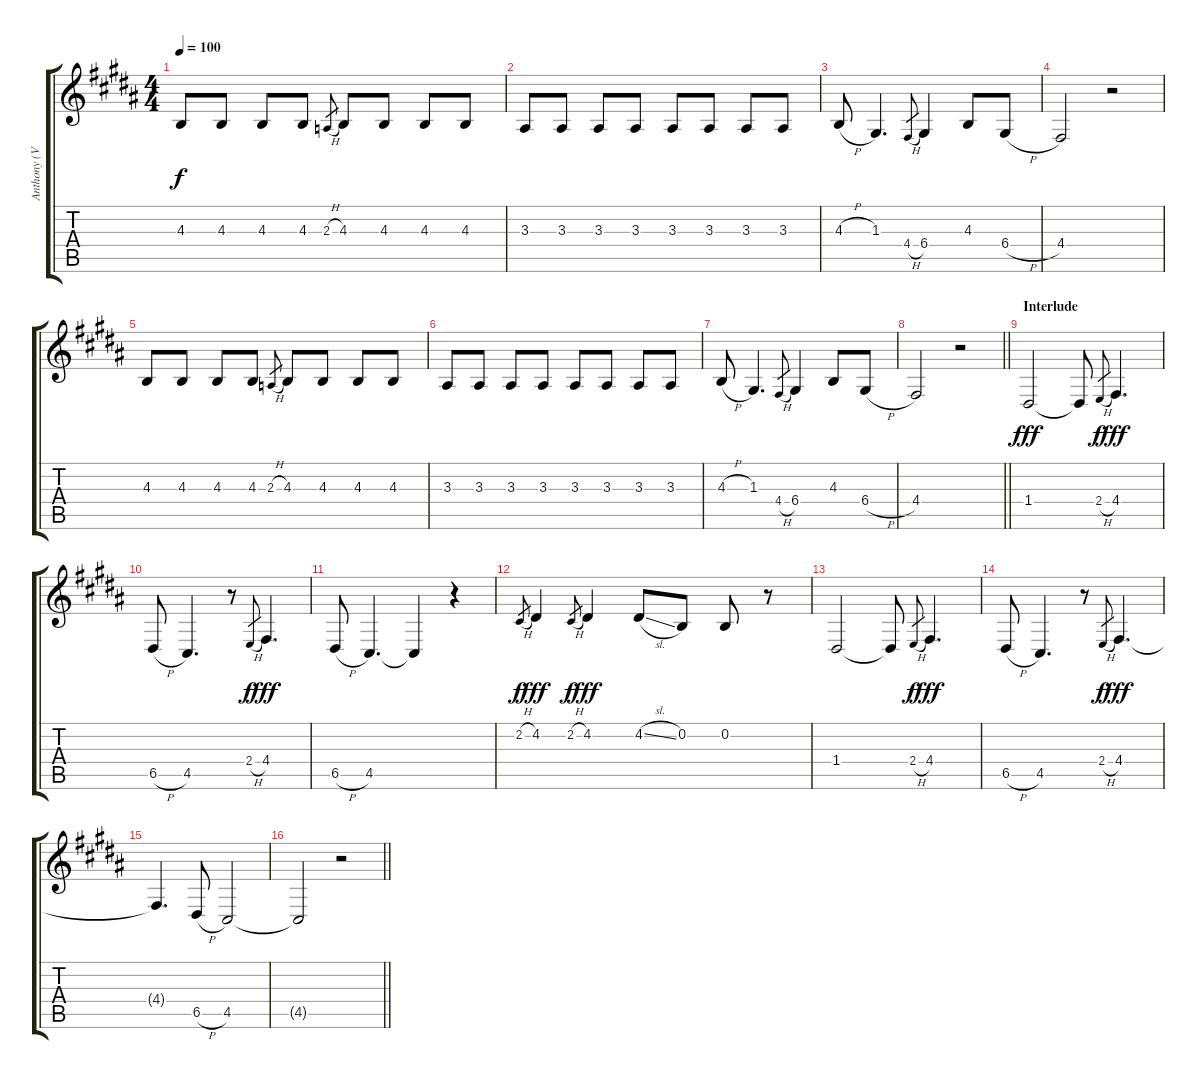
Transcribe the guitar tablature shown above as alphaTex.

\track ("Anthony (Vocals)" "Anthony (V") {instrument altosax}
\staff {score tabs}
\tuning (E4 B3 G3 D3 A2 E2) {hide}
\ts (4 4)
\tempo 100
\clef g2
\ks b
4.3.8{dy f} 4.3.8 4.3.8 4.3.8 2.3{h}.8{gr} 4.3.8 4.3.8 4.3.8 4.3.8 |
3.3.8 3.3.8 3.3.8 3.3.8 3.3.8 3.3.8 3.3.8 3.3.8 |
4.3{h}.8 1.3.4{d} 4.4{h}.8{gr} 6.4.4 4.3.8 6.4{h}.8 |
4.4.2 r.2 |
4.3.8 4.3.8 4.3.8 4.3.8 2.3{h}.8{gr} 4.3.8 4.3.8 4.3.8 4.3.8 |
3.3.8 3.3.8 3.3.8 3.3.8 3.3.8 3.3.8 3.3.8 3.3.8 |
4.3{h}.8 1.3.4{d} 4.4{h}.8{gr} 6.4.4 4.3.8 6.4{h}.8 |
\barLineRight lightlight
4.4.2 r.2 |
\section ("" "Interlude")
1.4.2{dy fff} 1.4{t}.8 2.4{h}.8{gr dy f} 4.4.4{d dy fff} |
6.5{h}.8 4.5.4{d} r.8 2.4{h}.8{gr dy f} 4.4.4{d dy fff} |
6.5{h}.8 4.5.4{d} 4.5{t}.4 r.4 |
2.2{h}.8{gr dy f} 4.2.4{dy fff} 2.2{h}.8{gr dy f} 4.2.4{dy fff} 4.2{sl}.8 0.2.8 0.2.8 r.8 |
1.4.2 1.4{t}.8 2.4{h}.8{gr dy f} 4.4.4{d dy fff} |
6.5{h}.8 4.5.4{d} r.8 2.4{h}.8{gr dy f} 4.4.4{d dy fff} |
4.4{t}.4{d} 6.5{h}.8 4.5.2 |
\barLineRight lightlight
4.5{t}.2 r.2
